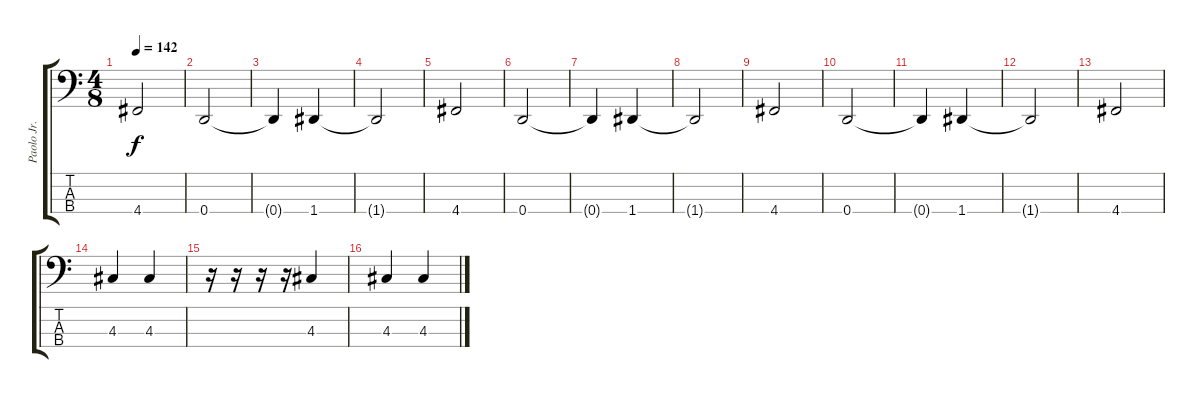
\track ("Paolo Jr." "Paolo Jr.") {instrument electricbasspick}
\staff {score tabs}
\tuning (G2 D2 A1 D1) {hide}
\ts (4 8)
\tempo 142
\clef f4
\ks c
4.4.2{dy f} |
0.4.2 |
0.4{t}.4 1.4.4 |
1.4{t}.2 |
4.4.2 |
0.4.2 |
0.4{t}.4 1.4.4 |
1.4{t}.2 |
4.4.2 |
0.4.2 |
0.4{t}.4 1.4.4 |
1.4{t}.2 |
4.4.2 |
4.3.4 4.3.4 |
r.16 r.16 r.16 r.16 4.3.4 |
4.3.4 4.3.4
